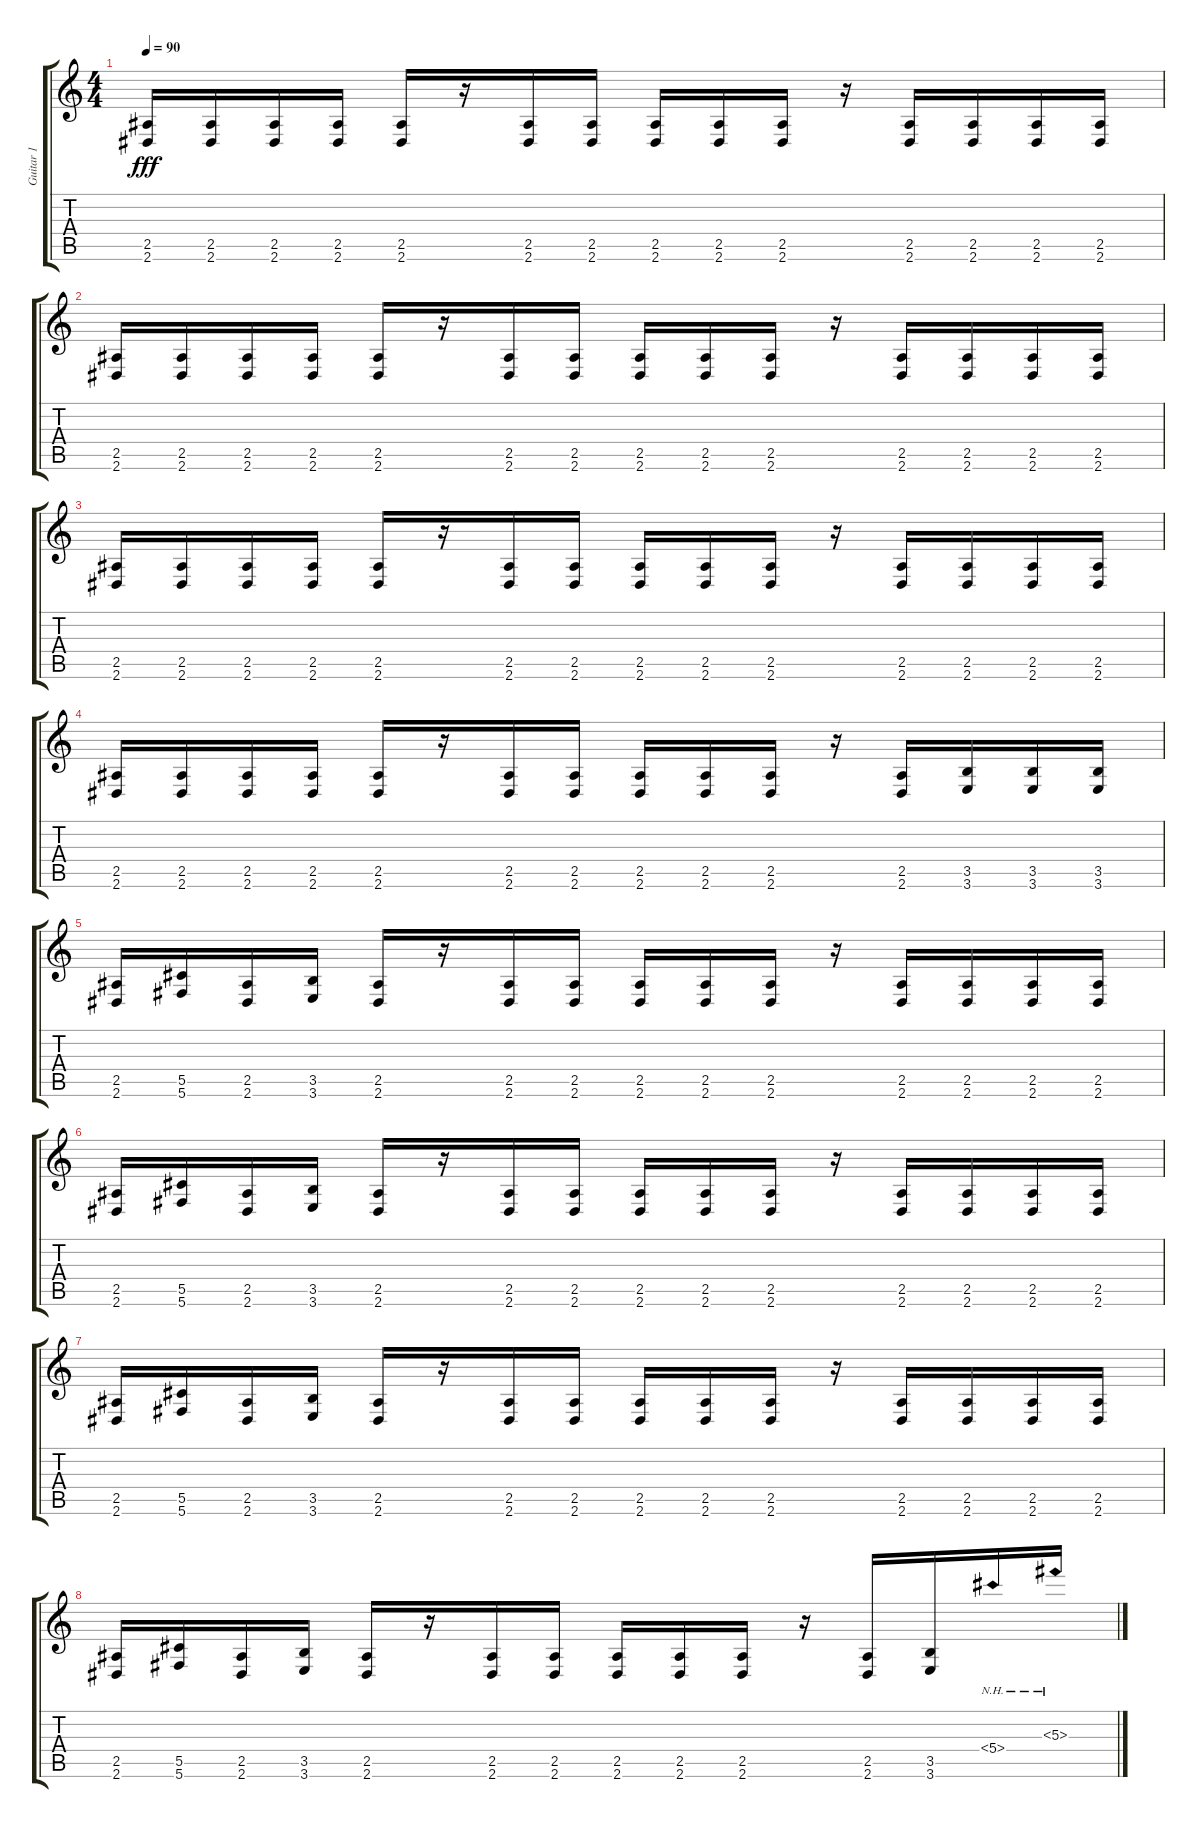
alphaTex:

\track ("Guitar 1" "Guitar 1") {instrument distortionguitar}
\staff {score tabs}
\tuning (Eb4 Bb3 Gb3 Db3 Ab2 Db2) {hide}
\ts (4 4)
\tempo 90
\clef g2
\ks c
(2.5 2.6).16{dy fff} (2.5 2.6).16 (2.5 2.6).16 (2.5 2.6).16 (2.5 2.6).16 r.16 (2.5 2.6).16 (2.5 2.6).16 (2.5 2.6).16 (2.5 2.6).16 (2.5 2.6).16 r.16 (2.5 2.6).16 (2.5 2.6).16 (2.5 2.6).16 (2.5 2.6).16 |
(2.5 2.6).16 (2.5 2.6).16 (2.5 2.6).16 (2.5 2.6).16 (2.5 2.6).16 r.16 (2.5 2.6).16 (2.5 2.6).16 (2.5 2.6).16 (2.5 2.6).16 (2.5 2.6).16 r.16 (2.5 2.6).16 (2.5 2.6).16 (2.5 2.6).16 (2.5 2.6).16 |
(2.5 2.6).16 (2.5 2.6).16 (2.5 2.6).16 (2.5 2.6).16 (2.5 2.6).16 r.16 (2.5 2.6).16 (2.5 2.6).16 (2.5 2.6).16 (2.5 2.6).16 (2.5 2.6).16 r.16 (2.5 2.6).16 (2.5 2.6).16 (2.5 2.6).16 (2.5 2.6).16 |
(2.5 2.6).16 (2.5 2.6).16 (2.5 2.6).16 (2.5 2.6).16 (2.5 2.6).16 r.16 (2.5 2.6).16 (2.5 2.6).16 (2.5 2.6).16 (2.5 2.6).16 (2.5 2.6).16 r.16 (2.5 2.6).16 (3.5 3.6).16 (3.5 3.6).16 (3.5 3.6).16 |
(2.5 2.6).16 (5.5 5.6).16 (2.5 2.6).16 (3.5 3.6).16 (2.5 2.6).16 r.16 (2.5 2.6).16 (2.5 2.6).16 (2.5 2.6).16 (2.5 2.6).16 (2.5 2.6).16 r.16 (2.5 2.6).16 (2.5 2.6).16 (2.5 2.6).16 (2.5 2.6).16 |
(2.5 2.6).16 (5.5 5.6).16 (2.5 2.6).16 (3.5 3.6).16 (2.5 2.6).16 r.16 (2.5 2.6).16 (2.5 2.6).16 (2.5 2.6).16 (2.5 2.6).16 (2.5 2.6).16 r.16 (2.5 2.6).16 (2.5 2.6).16 (2.5 2.6).16 (2.5 2.6).16 |
(2.5 2.6).16 (5.5 5.6).16 (2.5 2.6).16 (3.5 3.6).16 (2.5 2.6).16 r.16 (2.5 2.6).16 (2.5 2.6).16 (2.5 2.6).16 (2.5 2.6).16 (2.5 2.6).16 r.16 (2.5 2.6).16 (2.5 2.6).16 (2.5 2.6).16 (2.5 2.6).16 |
(2.5 2.6).16 (5.5 5.6).16 (2.5 2.6).16 (3.5 3.6).16 (2.5 2.6).16 r.16 (2.5 2.6).16 (2.5 2.6).16 (2.5 2.6).16 (2.5 2.6).16 (2.5 2.6).16 r.16 (2.5 2.6).16 (3.5 3.6).16 5.4{nh}.16 5.3{nh}.16
